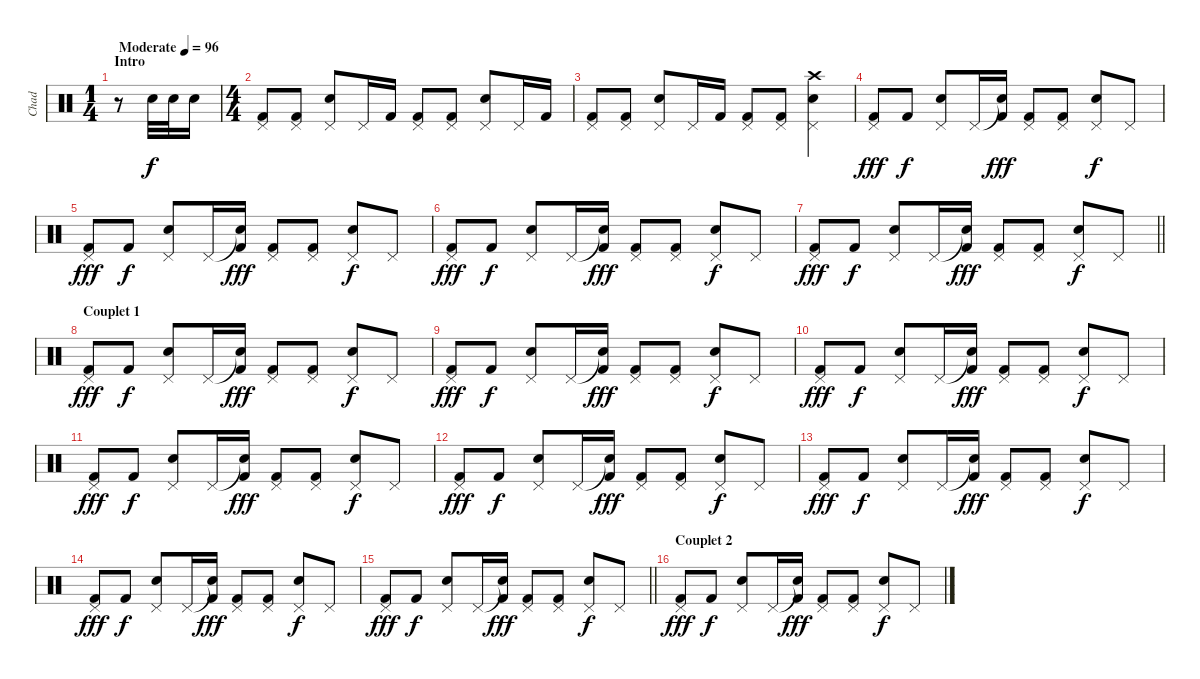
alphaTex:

\track ("Chad" "Chad") {instrument percussion}
\staff {score}
\articulation defaults
\ts (1 4)
\section ("" "Intro")
\tempo (96 "Moderate")
\clef neutral
\ks c
r.8{dy f} "Snare (hit) 2".32 "Snare (hit) 2".32 "Snare (hit) 2".16 |
\ts (4 4)
("Pedal Hi-Hat (hit)" "Kick (hit) 2").8 ("Pedal Hi-Hat (hit)" "Kick (hit) 2").8 ("Pedal Hi-Hat (hit)" "Snare (hit) 2").8 "Pedal Hi-Hat (hit)".16 "Kick (hit) 2".16 ("Pedal Hi-Hat (hit)" "Kick (hit) 2").8 ("Pedal Hi-Hat (hit)" "Kick (hit) 2").8 ("Pedal Hi-Hat (hit)" "Snare (hit) 2").8 "Pedal Hi-Hat (hit)".16 "Kick (hit) 2".16 |
("Pedal Hi-Hat (hit)" "Kick (hit) 2").8 ("Pedal Hi-Hat (hit)" "Kick (hit) 2").8 ("Pedal Hi-Hat (hit)" "Snare (hit) 2").8 "Pedal Hi-Hat (hit)".16 "Kick (hit) 2".16 ("Pedal Hi-Hat (hit)" "Kick (hit) 2").8 ("Pedal Hi-Hat (hit)" "Kick (hit) 2").8 ("Pedal Hi-Hat (hit)" "Crash high (hit)" "Snare (hit) 2").4 |
("Pedal Hi-Hat (hit)" "Kick (hit) 2").8{dy fff} "Kick (hit) 2".8{dy f} ("Pedal Hi-Hat (hit)" "Snare (hit) 2").8 "Pedal Hi-Hat (hit)".16 ("Snare (hit)"{t} "Kick (hit) 2").16{dy fff} ("Pedal Hi-Hat (hit)" "Kick (hit) 2").8 ("Pedal Hi-Hat (hit)" "Kick (hit) 2").8 ("Pedal Hi-Hat (hit)" "Snare (hit) 2").8{dy f} "Pedal Hi-Hat (hit)".8 |
("Pedal Hi-Hat (hit)" "Kick (hit) 2").8{dy fff} "Kick (hit) 2".8{dy f} ("Pedal Hi-Hat (hit)" "Snare (hit) 2").8 "Pedal Hi-Hat (hit)".16 ("Snare (hit)"{t} "Kick (hit) 2").16{dy fff} ("Pedal Hi-Hat (hit)" "Kick (hit) 2").8 ("Pedal Hi-Hat (hit)" "Kick (hit) 2").8 ("Pedal Hi-Hat (hit)" "Snare (hit) 2").8{dy f} "Pedal Hi-Hat (hit)".8 |
("Pedal Hi-Hat (hit)" "Kick (hit) 2").8{dy fff} "Kick (hit) 2".8{dy f} ("Pedal Hi-Hat (hit)" "Snare (hit) 2").8 "Pedal Hi-Hat (hit)".16 ("Snare (hit)"{t} "Kick (hit) 2").16{dy fff} ("Pedal Hi-Hat (hit)" "Kick (hit) 2").8 ("Pedal Hi-Hat (hit)" "Kick (hit) 2").8 ("Pedal Hi-Hat (hit)" "Snare (hit) 2").8{dy f} "Pedal Hi-Hat (hit)".8 |
\barLineRight lightlight
("Pedal Hi-Hat (hit)" "Kick (hit) 2").8{dy fff} "Kick (hit) 2".8{dy f} ("Pedal Hi-Hat (hit)" "Snare (hit) 2").8 "Pedal Hi-Hat (hit)".16 ("Snare (hit)"{t} "Kick (hit) 2").16{dy fff} ("Pedal Hi-Hat (hit)" "Kick (hit) 2").8 ("Pedal Hi-Hat (hit)" "Kick (hit) 2").8 ("Pedal Hi-Hat (hit)" "Snare (hit) 2").8{dy f} "Pedal Hi-Hat (hit)".8 |
\section ("" "Couplet 1")
("Pedal Hi-Hat (hit)" "Kick (hit) 2").8{dy fff} "Kick (hit) 2".8{dy f} ("Pedal Hi-Hat (hit)" "Snare (hit) 2").8 "Pedal Hi-Hat (hit)".16 ("Snare (hit)"{t} "Kick (hit) 2").16{dy fff} ("Pedal Hi-Hat (hit)" "Kick (hit) 2").8 ("Pedal Hi-Hat (hit)" "Kick (hit) 2").8 ("Pedal Hi-Hat (hit)" "Snare (hit) 2").8{dy f} "Pedal Hi-Hat (hit)".8 |
("Pedal Hi-Hat (hit)" "Kick (hit) 2").8{dy fff} "Kick (hit) 2".8{dy f} ("Pedal Hi-Hat (hit)" "Snare (hit) 2").8 "Pedal Hi-Hat (hit)".16 ("Snare (hit)"{t} "Kick (hit) 2").16{dy fff} ("Pedal Hi-Hat (hit)" "Kick (hit) 2").8 ("Pedal Hi-Hat (hit)" "Kick (hit) 2").8 ("Pedal Hi-Hat (hit)" "Snare (hit) 2").8{dy f} "Pedal Hi-Hat (hit)".8 |
("Pedal Hi-Hat (hit)" "Kick (hit) 2").8{dy fff} "Kick (hit) 2".8{dy f} ("Pedal Hi-Hat (hit)" "Snare (hit) 2").8 "Pedal Hi-Hat (hit)".16 ("Snare (hit)"{t} "Kick (hit) 2").16{dy fff} ("Pedal Hi-Hat (hit)" "Kick (hit) 2").8 ("Pedal Hi-Hat (hit)" "Kick (hit) 2").8 ("Pedal Hi-Hat (hit)" "Snare (hit) 2").8{dy f} "Pedal Hi-Hat (hit)".8 |
("Pedal Hi-Hat (hit)" "Kick (hit) 2").8{dy fff} "Kick (hit) 2".8{dy f} ("Pedal Hi-Hat (hit)" "Snare (hit) 2").8 "Pedal Hi-Hat (hit)".16 ("Snare (hit)"{t} "Kick (hit) 2").16{dy fff} ("Pedal Hi-Hat (hit)" "Kick (hit) 2").8 ("Pedal Hi-Hat (hit)" "Kick (hit) 2").8 ("Pedal Hi-Hat (hit)" "Snare (hit) 2").8{dy f} "Pedal Hi-Hat (hit)".8 |
("Pedal Hi-Hat (hit)" "Kick (hit) 2").8{dy fff} "Kick (hit) 2".8{dy f} ("Pedal Hi-Hat (hit)" "Snare (hit) 2").8 "Pedal Hi-Hat (hit)".16 ("Snare (hit)"{t} "Kick (hit) 2").16{dy fff} ("Pedal Hi-Hat (hit)" "Kick (hit) 2").8 ("Pedal Hi-Hat (hit)" "Kick (hit) 2").8 ("Pedal Hi-Hat (hit)" "Snare (hit) 2").8{dy f} "Pedal Hi-Hat (hit)".8 |
("Pedal Hi-Hat (hit)" "Kick (hit) 2").8{dy fff} "Kick (hit) 2".8{dy f} ("Pedal Hi-Hat (hit)" "Snare (hit) 2").8 "Pedal Hi-Hat (hit)".16 ("Snare (hit)"{t} "Kick (hit) 2").16{dy fff} ("Pedal Hi-Hat (hit)" "Kick (hit) 2").8 ("Pedal Hi-Hat (hit)" "Kick (hit) 2").8 ("Pedal Hi-Hat (hit)" "Snare (hit) 2").8{dy f} "Pedal Hi-Hat (hit)".8 |
("Pedal Hi-Hat (hit)" "Kick (hit) 2").8{dy fff} "Kick (hit) 2".8{dy f} ("Pedal Hi-Hat (hit)" "Snare (hit) 2").8 "Pedal Hi-Hat (hit)".16 ("Snare (hit)"{t} "Kick (hit) 2").16{dy fff} ("Pedal Hi-Hat (hit)" "Kick (hit) 2").8 ("Pedal Hi-Hat (hit)" "Kick (hit) 2").8 ("Pedal Hi-Hat (hit)" "Snare (hit) 2").8{dy f} "Pedal Hi-Hat (hit)".8 |
\barLineRight lightlight
("Pedal Hi-Hat (hit)" "Kick (hit) 2").8{dy fff} "Kick (hit) 2".8{dy f} ("Pedal Hi-Hat (hit)" "Snare (hit) 2").8 "Pedal Hi-Hat (hit)".16 ("Snare (hit)"{t} "Kick (hit) 2").16{dy fff} ("Pedal Hi-Hat (hit)" "Kick (hit) 2").8 ("Pedal Hi-Hat (hit)" "Kick (hit) 2").8 ("Pedal Hi-Hat (hit)" "Snare (hit) 2").8{dy f} "Pedal Hi-Hat (hit)".8 |
\section ("" "Couplet 2")
("Pedal Hi-Hat (hit)" "Kick (hit) 2").8{dy fff} "Kick (hit) 2".8{dy f} ("Pedal Hi-Hat (hit)" "Snare (hit) 2").8 "Pedal Hi-Hat (hit)".16 ("Snare (hit)"{t} "Kick (hit) 2").16{dy fff} ("Pedal Hi-Hat (hit)" "Kick (hit) 2").8 ("Pedal Hi-Hat (hit)" "Kick (hit) 2").8 ("Pedal Hi-Hat (hit)" "Snare (hit) 2").8{dy f} "Pedal Hi-Hat (hit)".8
